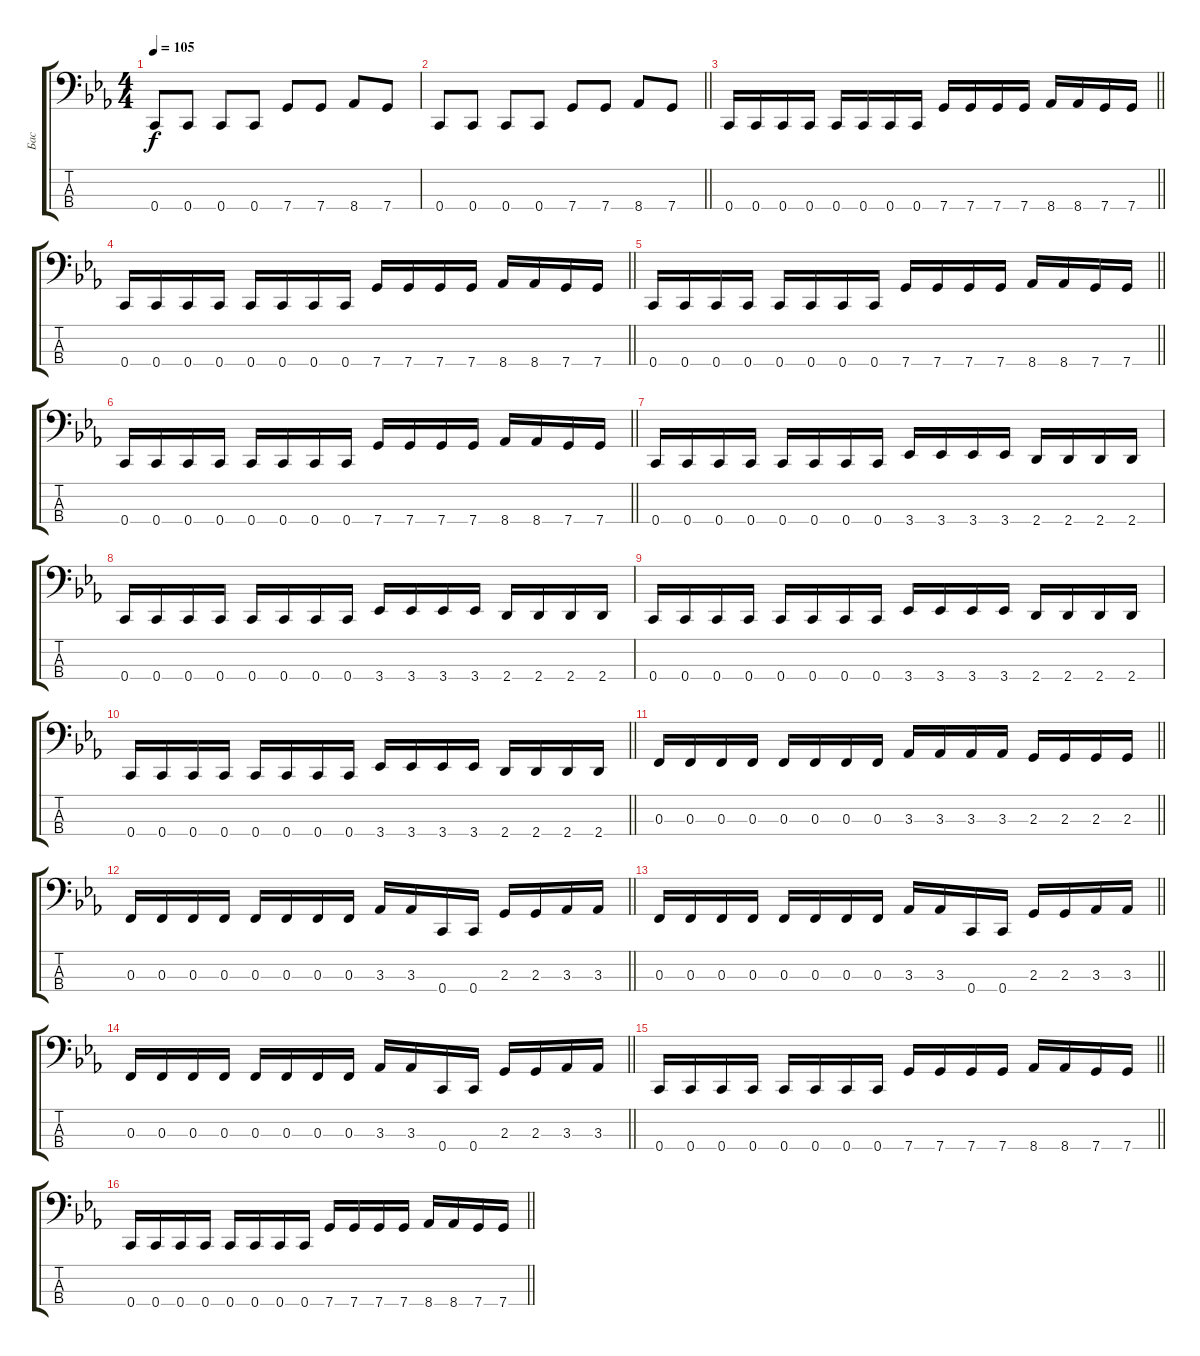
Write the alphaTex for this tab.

\track ("Бас" "Бас") {instrument electricbassfinger}
\staff {score tabs}
\tuning (Eb2 Bb1 F1 C1) {hide}
\ts (4 4)
\tempo 105
\clef f4
\ks cminor
0.4.8{dy f} 0.4.8 0.4.8 0.4.8 7.4.8 7.4.8 8.4.8 7.4.8 |
\barLineRight lightlight
0.4.8 0.4.8 0.4.8 0.4.8 7.4.8 7.4.8 8.4.8 7.4.8 |
\section ("" "")
\barLineRight lightlight
0.4.16 0.4.16 0.4.16 0.4.16 0.4.16 0.4.16 0.4.16 0.4.16 7.4.16 7.4.16 7.4.16 7.4.16 8.4.16 8.4.16 7.4.16 7.4.16 |
\barLineRight lightlight
0.4.16 0.4.16 0.4.16 0.4.16 0.4.16 0.4.16 0.4.16 0.4.16 7.4.16 7.4.16 7.4.16 7.4.16 8.4.16 8.4.16 7.4.16 7.4.16 |
\barLineRight lightlight
0.4.16 0.4.16 0.4.16 0.4.16 0.4.16 0.4.16 0.4.16 0.4.16 7.4.16 7.4.16 7.4.16 7.4.16 8.4.16 8.4.16 7.4.16 7.4.16 |
\barLineRight lightlight
0.4.16 0.4.16 0.4.16 0.4.16 0.4.16 0.4.16 0.4.16 0.4.16 7.4.16 7.4.16 7.4.16 7.4.16 8.4.16 8.4.16 7.4.16 7.4.16 |
\section ("" "")
0.4.16 0.4.16 0.4.16 0.4.16 0.4.16 0.4.16 0.4.16 0.4.16 3.4.16 3.4.16 3.4.16 3.4.16 2.4.16 2.4.16 2.4.16 2.4.16 |
0.4.16 0.4.16 0.4.16 0.4.16 0.4.16 0.4.16 0.4.16 0.4.16 3.4.16 3.4.16 3.4.16 3.4.16 2.4.16 2.4.16 2.4.16 2.4.16 |
0.4.16 0.4.16 0.4.16 0.4.16 0.4.16 0.4.16 0.4.16 0.4.16 3.4.16 3.4.16 3.4.16 3.4.16 2.4.16 2.4.16 2.4.16 2.4.16 |
\barLineRight lightlight
0.4.16 0.4.16 0.4.16 0.4.16 0.4.16 0.4.16 0.4.16 0.4.16 3.4.16 3.4.16 3.4.16 3.4.16 2.4.16 2.4.16 2.4.16 2.4.16 |
\barLineRight lightlight
0.3.16 0.3.16 0.3.16 0.3.16 0.3.16 0.3.16 0.3.16 0.3.16 3.3.16 3.3.16 3.3.16 3.3.16 2.3.16 2.3.16 2.3.16 2.3.16 |
\barLineRight lightlight
0.3.16 0.3.16 0.3.16 0.3.16 0.3.16 0.3.16 0.3.16 0.3.16 3.3.16 3.3.16 0.4.16 0.4.16 2.3.16 2.3.16 3.3.16 3.3.16 |
\barLineRight lightlight
0.3.16 0.3.16 0.3.16 0.3.16 0.3.16 0.3.16 0.3.16 0.3.16 3.3.16 3.3.16 0.4.16 0.4.16 2.3.16 2.3.16 3.3.16 3.3.16 |
\barLineRight lightlight
0.3.16 0.3.16 0.3.16 0.3.16 0.3.16 0.3.16 0.3.16 0.3.16 3.3.16 3.3.16 0.4.16 0.4.16 2.3.16 2.3.16 3.3.16 3.3.16 |
\section ("" "")
\barLineRight lightlight
0.4.16 0.4.16 0.4.16 0.4.16 0.4.16 0.4.16 0.4.16 0.4.16 7.4.16 7.4.16 7.4.16 7.4.16 8.4.16 8.4.16 7.4.16 7.4.16 |
\barLineRight lightlight
0.4.16 0.4.16 0.4.16 0.4.16 0.4.16 0.4.16 0.4.16 0.4.16 7.4.16 7.4.16 7.4.16 7.4.16 8.4.16 8.4.16 7.4.16 7.4.16
